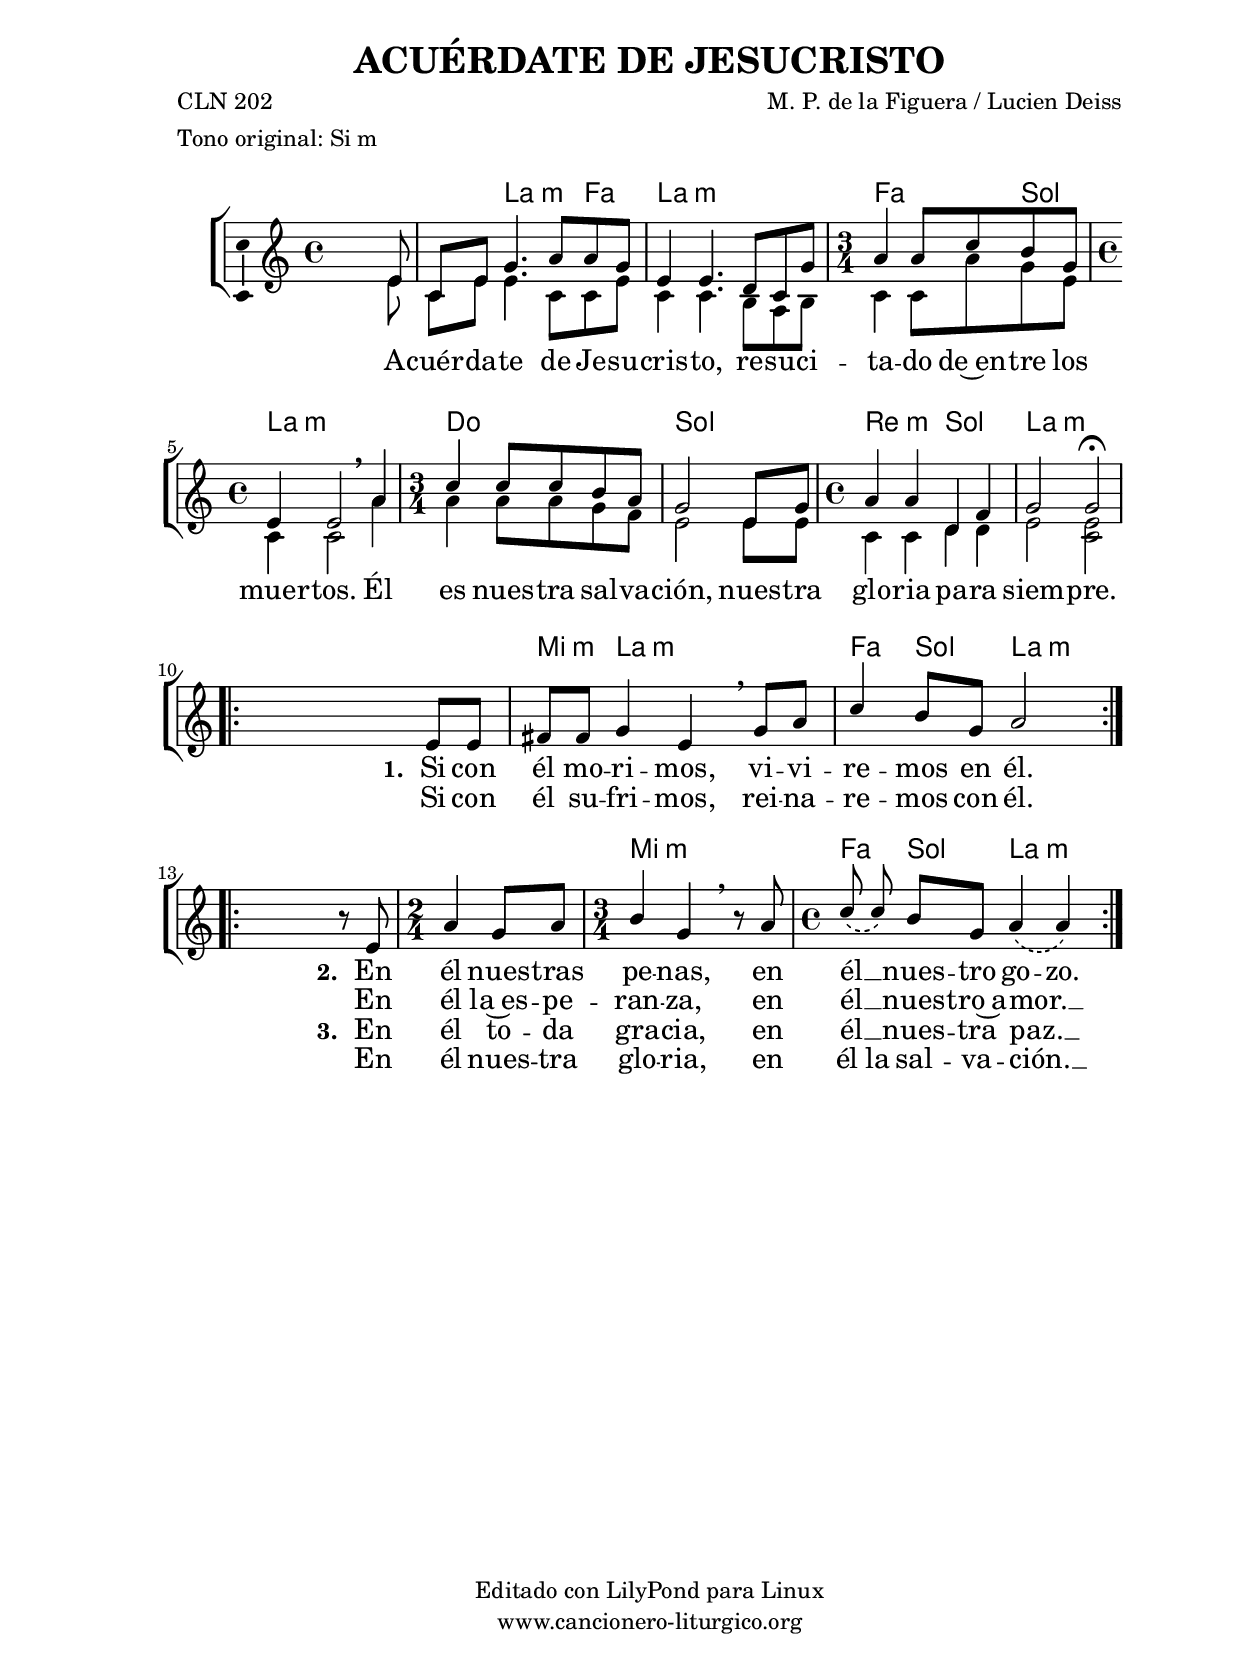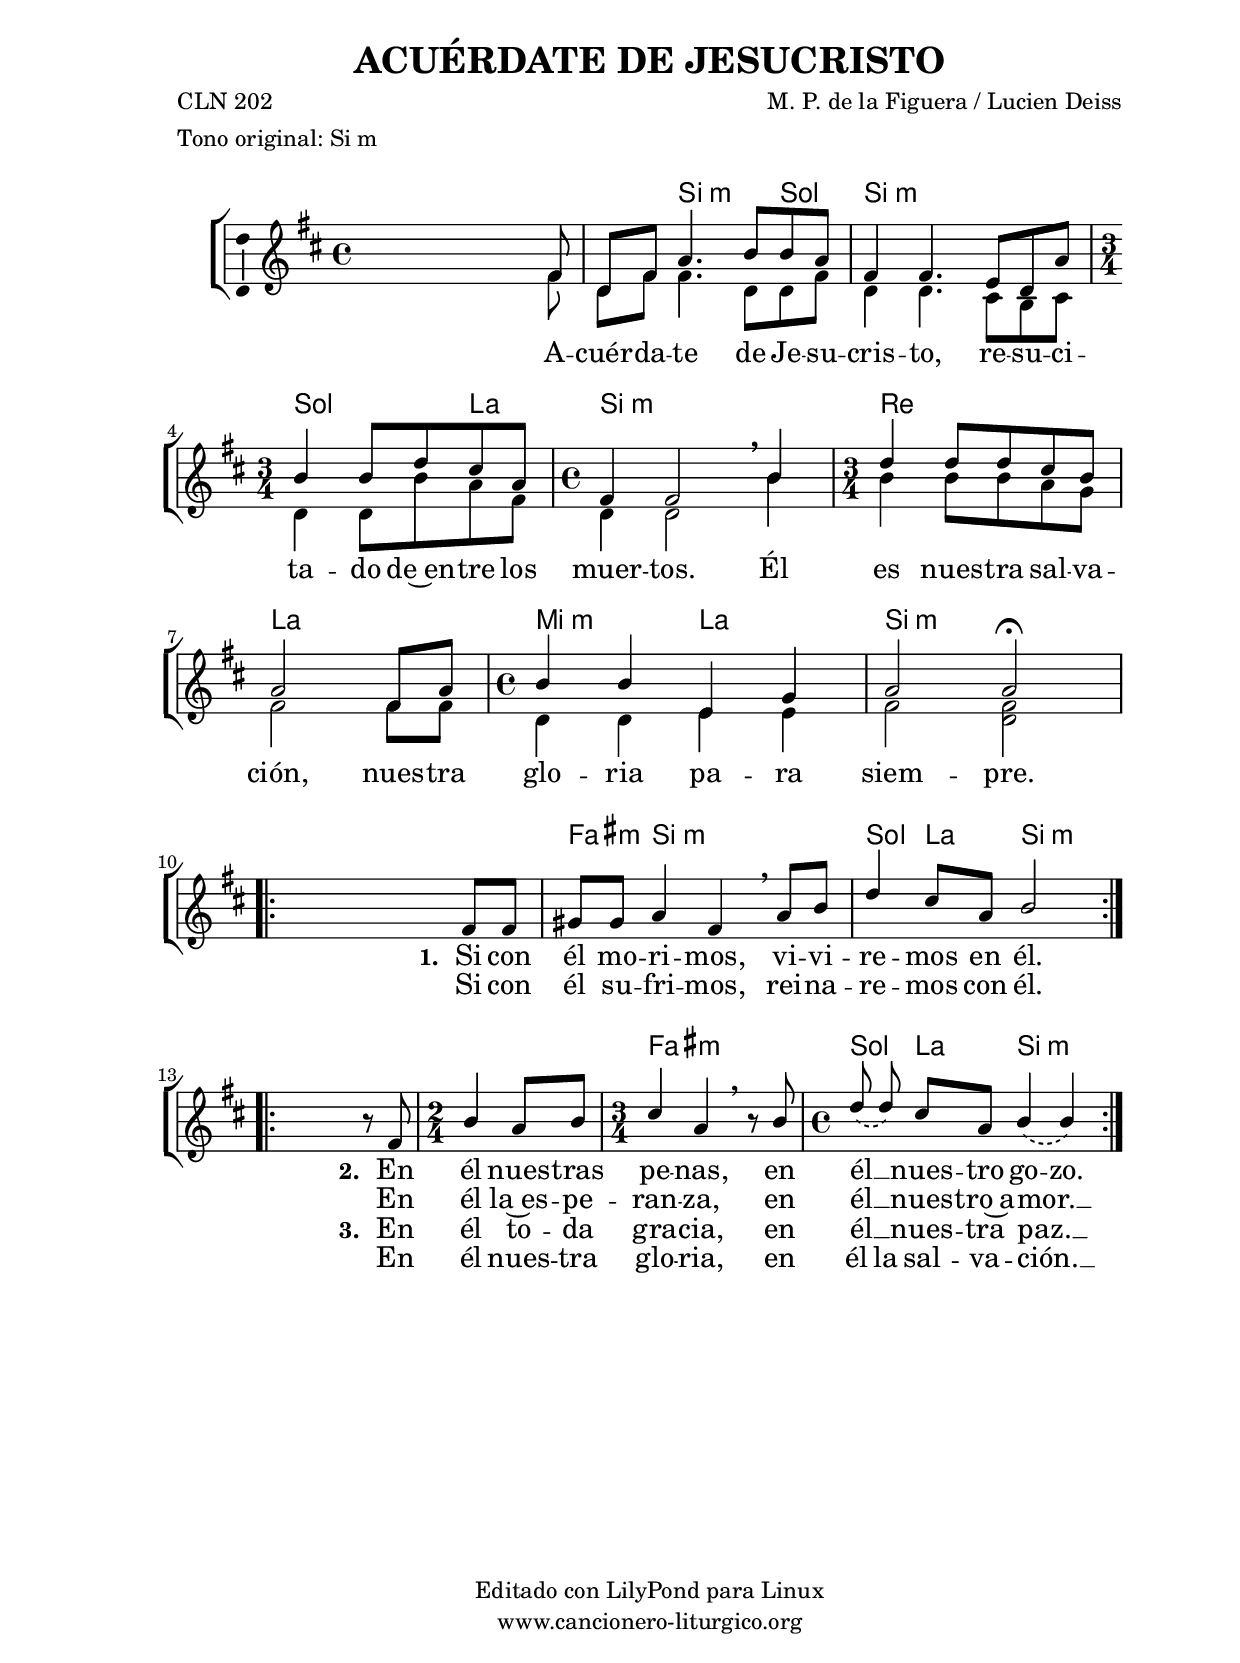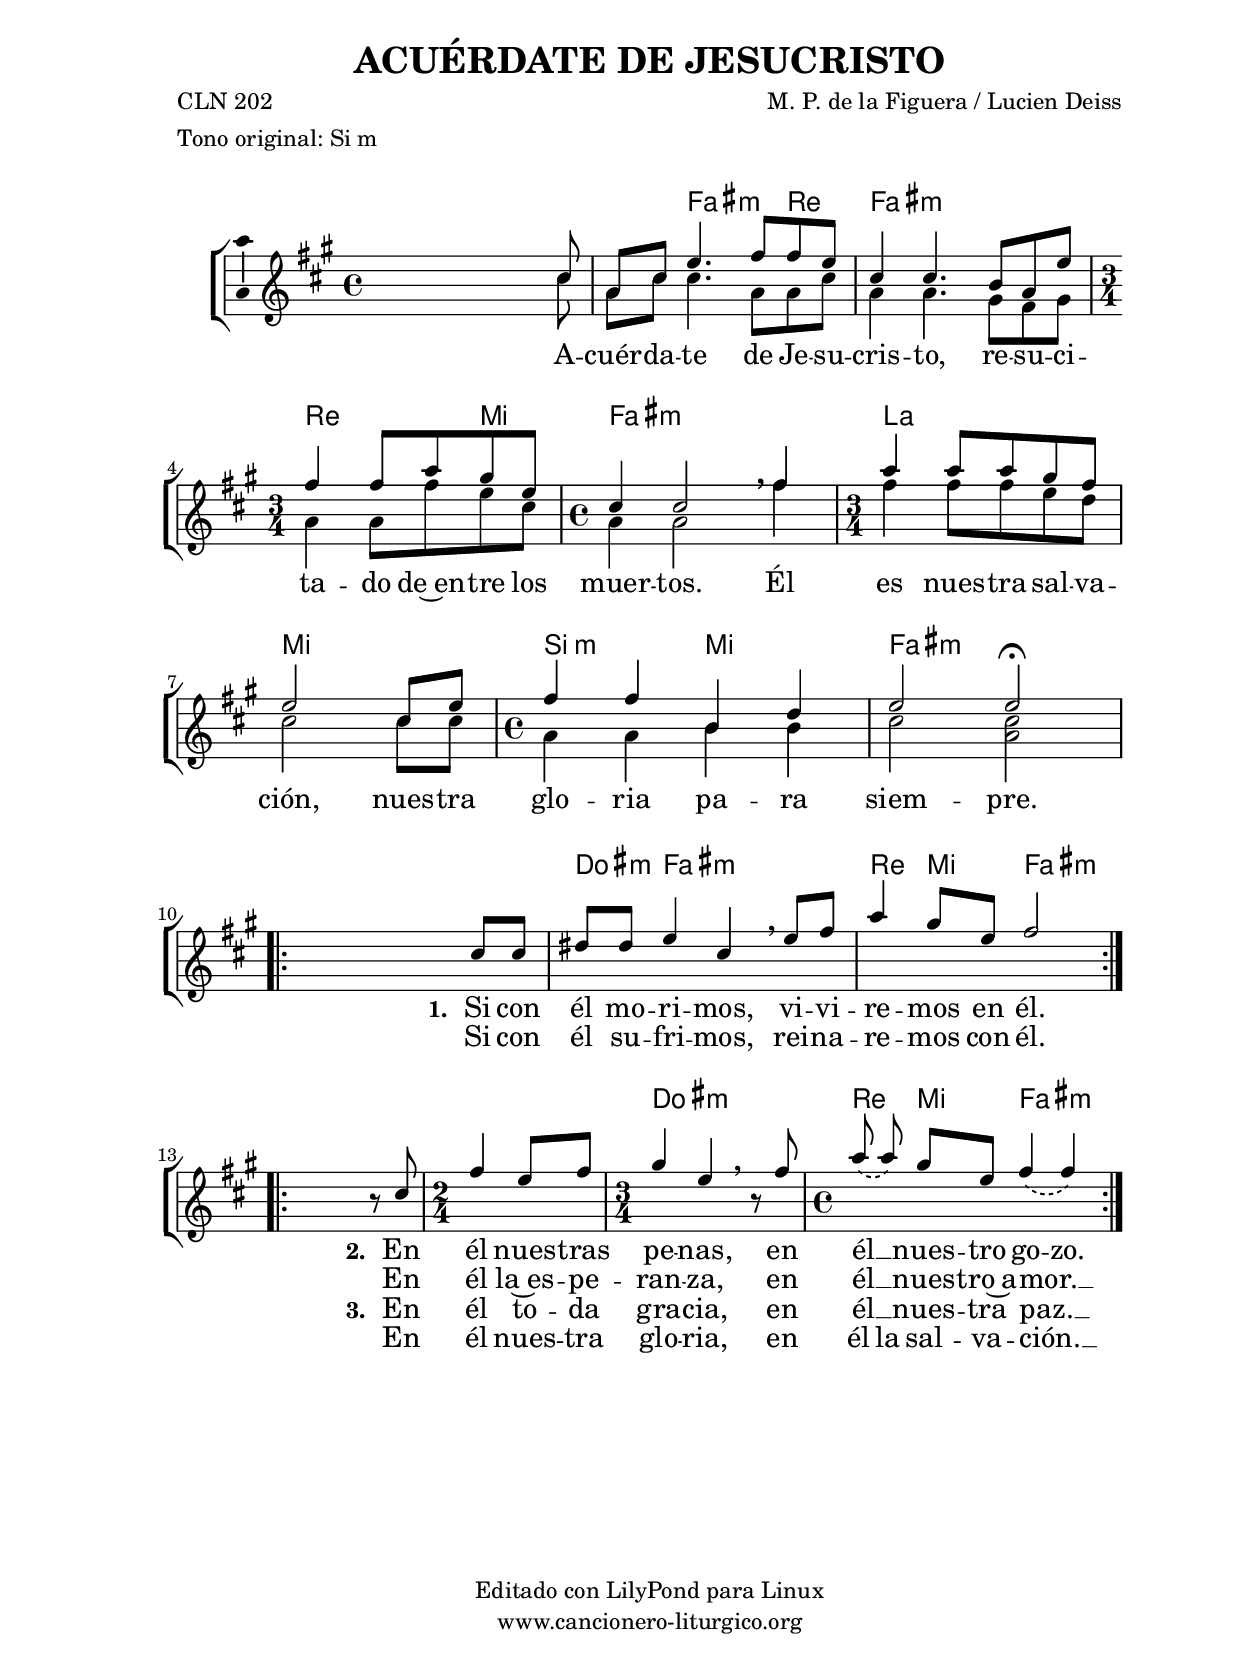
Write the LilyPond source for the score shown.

%
%para convertir .midi en .wav:
%timidity filename.midi -Ow -o finename.wav
%
%
%Para convertir de .wav a .mp3:
%lame -h -m j filename.wav
%
%
%para escuchar el midi:
%timidity nombrefichero.midi
%


%versión de lilypond para la que se ha escrito esta partitura:
\version "2.16.0"

	%Tamaño papel
	#(set-default-paper-size "a4")
	%Tamaño partitura
	#(set-global-staff-size 20)
	%No responde al pulsar sobre una nota
	#(ly:set-option 'point-and-click #f)

%parámetros del encabezamiento:
\header {
	title = "ACUÉRDATE DE JESUCRISTO"
	subtitle = ""
	composer = "M. P. de la Figuera / Lucien Deiss"
	poet = "CLN 202"
	meter = "Tono original: Si m"
	arranger = ""
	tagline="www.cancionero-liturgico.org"
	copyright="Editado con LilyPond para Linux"
	}

%parámetros asociados al papel:
\paper  {
	oddHeaderMarkup = \markup {\fill-line { \on-the-fly #not-first-page \fromproperty #'header:title \on-the-fly #not-first-page \fromproperty #'header:composer }}
	evenHeaderMarkup = \markup {\fill-line { \fromproperty #'header:composer \fromproperty #'header:title }}
	#(set-paper-size "a4")
	print-page-number = ##f
	first-page-number = 1
	print-first-page-number = ##f
%	head-separation = 3.0 \cm
	top-margin = 2.0 \cm
	bottom-margin = 0.5\cm
%%%	bottom-margin = -3.0\cm
	left-margin = 3.0 \cm
	line-width = 16.0 \cm 
	indent = 8\mm
	interscoreline = 2.\mm
	between-system-space = 15\mm
%	para que las partituras no llenen la hoja:
	ragged-bottom = ##t
%	idem para la última hoja:
	ragged-last-bottom = ##f
%	para que las partituras llenen el ancho del papel:
	ragged-last = ##f
	after-title-space = 2.5 \cm
%page-count=2
%system-count=8

	%Flexible Vertical Spacing
%	markup-markup-spacing =
%	#'((basic-distance . 15) (minimum-distance . 15) (padding . 3))
	markup-system-spacing =
	#'((basic-distance . 15) (minimum-distance . 15) (padding . 3))
	system-system-spacing =
	#'((basic-distance . 15) (minimum-distance . 15) (padding . 3))
	score-system-spacing =
	#'((basic-distance . 15) (minimum-distance . 15) (padding . 5))
%	top-system-spacing = % header
%	#'((basic-distance . 8) (minimum-distance . 0) (padding . 0))
%	top-markup-spacing =
%	#'((basic-distance . 20) (minimum-distance . 20) (padding . 0))
	last-bottom-spacing = % footer
	#'((basic-distance . 5) (minimum-distance . 5) (padding . 0))
%	score-markup-spacing =
%	#'((basic-distance . 16) (minimum-distance . 13) (padding . 0))

	}


%parámetros que afectan a toda la partitura:
global =  {
	%clave de sol (G):
	\clef G
	%armadura:
	\transpose b a
	\key b \minor
	\tempo 4=80
	\set Score.tempoHideNote = ##t
	}


acordes = {
	\italianChords
	\chordmode {
	\transpose b a
{

s1
s4 b2:m g4
b1:m
g2 a4
b1:m
d2.
a
e2:m a
b1:m

\repeat volta 2 {
s2 s4 b4:m fis:m b2.:m g4 a b2:m
}

\repeat volta 2 {
%%%s1 b2:m fis2.:m b4:m g4 b2:m
s1 b2:m fis2.:m g4 a b2:m
}

}
}
}


melodia = 

	\transpose b a
{
	\relative c'{

\phrasingSlurDashed

<<
{
\stemUp
\time 4/4
s2 s4 s8 fis8
d8 fis a4. b8 b a
fis4 fis4. e8 d a'
\time 3/4
b4 b8 d8 cis a
\time 4/4
fis4 fis2 \breathe b4
\time 3/4
d4 d8 d cis b
a2 fis8 a
\time 4/4
b4 b e, g
a2 a \fermata
}
\new Voice
{
\stemDown
\time 4/4
s2 s4 s8 fis8
d8 fis fis4. d8 d fis
d4 d4. cis8 b cis
\time 3/4
d4 d8 b'8 a fis
\time 4/4
d4 d2 \breathe b'4
\time 3/4
b4 b8 b a g
fis2 fis8 fis
\time 4/4
d4 d e e
fis2 <fis d>
}
>>

\bar "||"
\break
\bar "|:"

\repeat volta 2 {
s2 s4 fis8 fis
gis8 gis a4 fis \breathe a8 b
d4 cis8 a
b2
}

%\bar "||"
\break

\repeat volta 2 {
s2 s4 r8 fis8
\time 2/4
b4 a8 b
\time 3/4
cis4 a \breathe r8 b8
\time 4/4
d8 \(d\) \noBeam cis8 a
b4 \(b\)
}

%\bar "|."
	}
	}


texto = \lyricmode {
A -- cuér -- da -- te de Je -- su -- cris -- to,
re -- su -- ci -- ta -- do de~en -- tre los muer -- tos.
Él es nues -- tra sal -- va -- ción,
nues -- tra glo -- ria pa -- ra siem -- pre.

\set stanza =#"1. " Si con él mo -- ri -- mos, vi -- vi -- re -- mos en él.

\set stanza =#"2. " En él nues -- tras pe -- nas, en él __ _ nues -- tro go -- zo.

	}

textodos = \lyricmode {
\skip1 \skip1 \skip1 \skip1 \skip1 \skip1 \skip1
\skip1 \skip1 \skip1 \skip1 \skip1 \skip1 \skip1
\skip1 \skip1 \skip1 \skip1 \skip1 \skip1 \skip1
\skip1 \skip1 \skip1 \skip1 \skip1 \skip1 \skip1
\skip1 \skip1 \skip1 \skip1 \skip1 \skip1

Si con él su -- fri -- mos, rei -- na -- re -- mos con él.

En él la~es -- pe -- ran -- za, en él __ _ nues -- tro~a -- mor. __ _

	}

textotres = \lyricmode {
\skip1 \skip1 \skip1 \skip1 \skip1 \skip1 \skip1
\skip1 \skip1 \skip1 \skip1 \skip1 \skip1 \skip1
\skip1 \skip1 \skip1 \skip1 \skip1 \skip1 \skip1
\skip1 \skip1 \skip1 \skip1 \skip1 \skip1 \skip1
\skip1 \skip1 \skip1 \skip1 \skip1 \skip1 \skip1
\skip1 \skip1 \skip1 \skip1 \skip1 \skip1 \skip1
\skip1 \skip1 \skip1 \skip1

\set stanza =#"3. " En él to -- da gra -- cia, en él __ _ nues -- tra paz. __ _

	}

textocuatro = \lyricmode {
\skip1 \skip1 \skip1 \skip1 \skip1 \skip1 \skip1
\skip1 \skip1 \skip1 \skip1 \skip1 \skip1 \skip1
\skip1 \skip1 \skip1 \skip1 \skip1 \skip1 \skip1
\skip1 \skip1 \skip1 \skip1 \skip1 \skip1 \skip1
\skip1 \skip1 \skip1 \skip1 \skip1 \skip1 \skip1
\skip1 \skip1 \skip1 \skip1 \skip1 \skip1 \skip1
\skip1 \skip1 \skip1 \skip1

En él nues -- tra glo -- ria, en él la sal -- va -- ción. __ _

	}


acordesStaff = \context ChordNames = acordesStaff <<
	\set chordChanges = ##t
	\acordes
	>>

vozStaff = \context Voice = vozStaff
\with {\consists "Ambitus_engraver"}
<<
%	\set Staff.instrumentName = ""
%	\set Staff.shortInstrumentName = ""
%	\set Staff.midiInstrument = #"clarinet"
%	\set Staff.midiInstrument = #"cello"
%	\set Staff.midiInstrument = #"flute"
	\set Staff.midiInstrument = #"electric guitar (jazz)"
%	\set Staff.midiInstrument = #"english horn"
%	\set Staff.midiInstrument = #"violin"
%	\set Staff.midiInstrument = #"glockenspiel"
	\set Staff.midiMinimumVolume = #0.7
	\set Staff.midiMaximumVolume = #0.9
	\global
	\melodia
	>>


textoStaff = \context Lyrics = textoStaff <<
	\lyricsto vozStaff \texto
	>>

textodosStaff = \context Lyrics = textodosStaff <<
	\lyricsto vozStaff \textodos
	>>

textotresStaff = \context Lyrics = textotresStaff <<
	\lyricsto vozStaff \textotres
	>>

textocuatroStaff = \context Lyrics = textocuatroStaff <<
	\lyricsto vozStaff \textocuatro
	>>


\book {
	\score {
		\context ChoirStaff {
			\override StaffGroup.SystemStartBracket #'collapse-height = #1
			\override Score.SystemStartBar #'collapse-height = #1
			<<
			\acordesStaff
			\vozStaff
			\textoStaff
			\textodosStaff
			\textotresStaff
			\textocuatroStaff
			>>
			}
		\layout {
	    		\context {
				\Lyrics
				\override LyricText #'font-size = #2
				}
	   		 \context {
				\Score
				\override StaffSymbol #'staff-space = #(magstep +3)
				}
			}
		}
	\score {
		\unfoldRepeats
		\context ChoirStaff {
			<<
			\acordesStaff
			\vozStaff
			>>
			}
		\midi {
	  		\context {
	  			\Score
				tempoWholesPerMinute = #(ly:make-moment 70 4)
				}
			}
		}
	}



#(define output-suffix "C")
\book {
	\score {
		\context ChoirStaff {
			\override StaffGroup.SystemStartBracket #'collapse-height = #1
			\override Score.SystemStartBar #'collapse-height = #1
\transpose c d
			<<
			\acordesStaff
			\vozStaff
			\textoStaff
			\textodosStaff
			\textotresStaff
			\textocuatroStaff
			>>
			}
		\layout {
	    		\context {
				\Lyrics
				\override LyricText #'font-size = #2
				}
	   		 \context {
				\Score
				\override StaffSymbol #'staff-space = #(magstep +3)
				}
			}
		}
	}

#(define output-suffix "S")
\book {
	\score {
		\context ChoirStaff {
			\override StaffGroup.SystemStartBracket #'collapse-height = #1
			\override Score.SystemStartBar #'collapse-height = #1
\transpose c a
			<<
			\acordesStaff
			\vozStaff
			\textoStaff
			\textodosStaff
			\textotresStaff
			\textocuatroStaff
			>>
			}
		\layout {
	    		\context {
				\Lyrics
				\override LyricText #'font-size = #2
				}
	   		 \context {
				\Score
				\override StaffSymbol #'staff-space = #(magstep +3)
				}
			}
		}
	}


